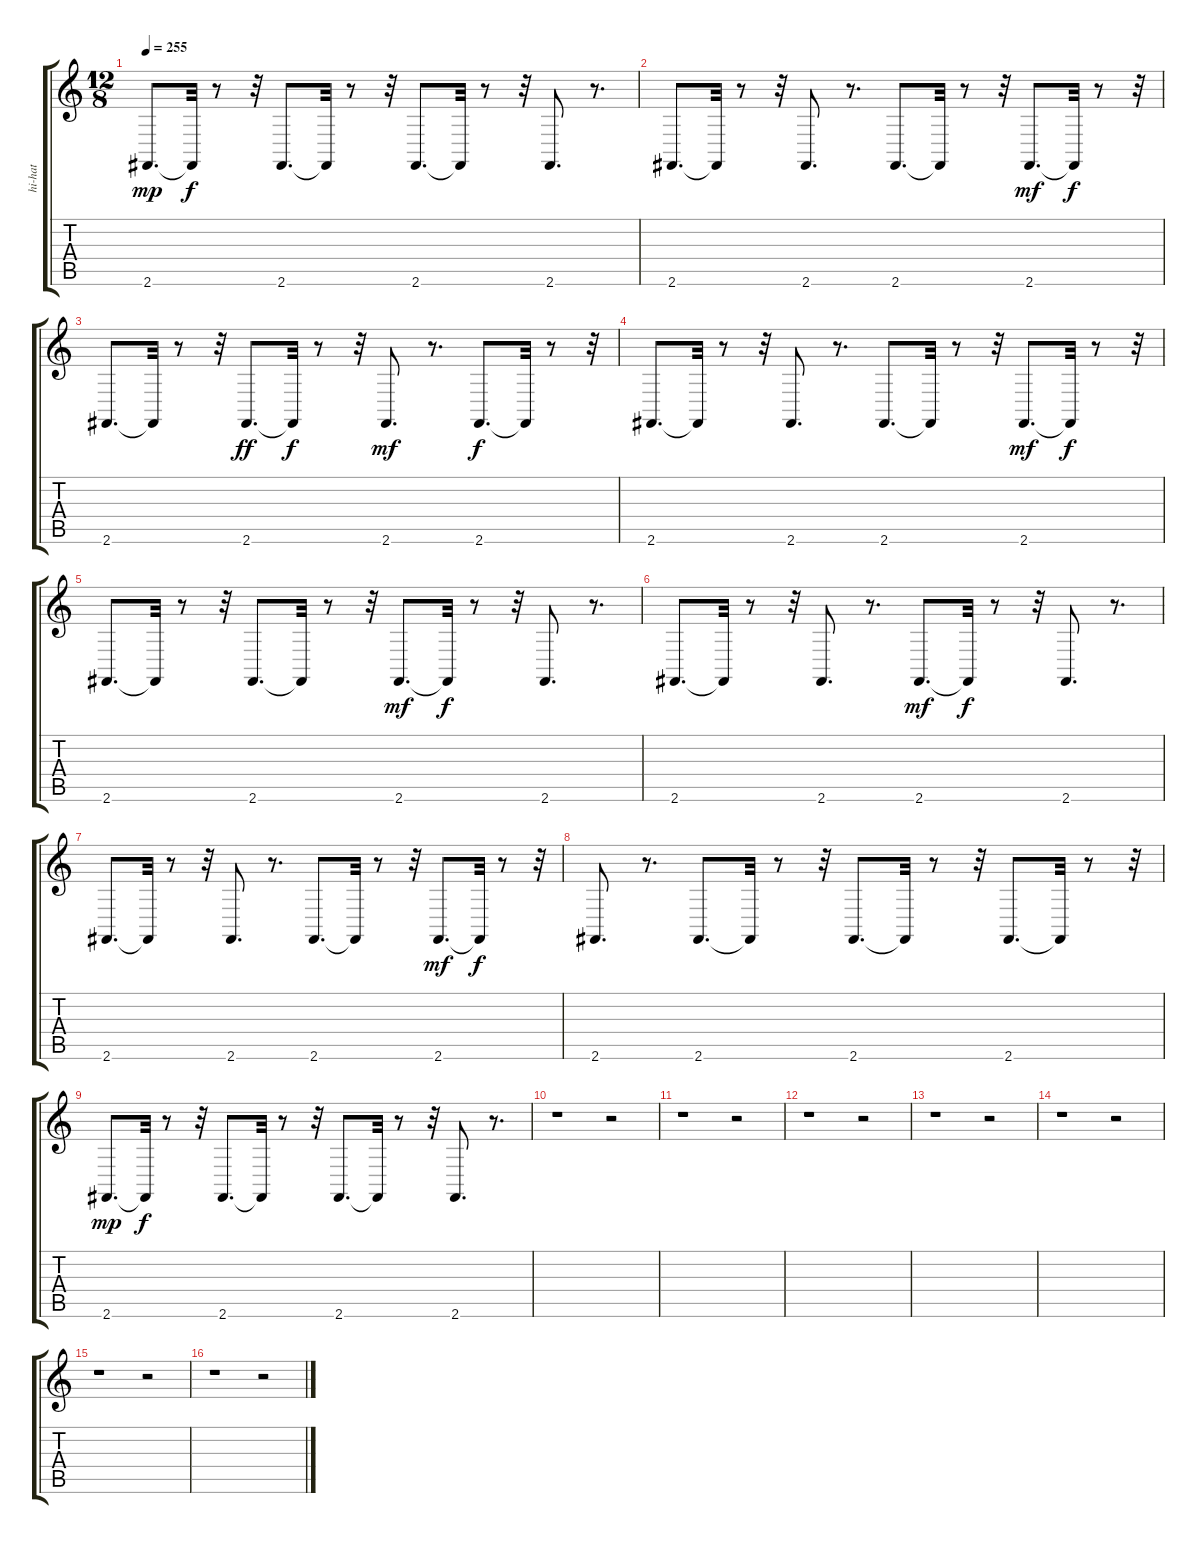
\track ("hi-hat              " "hi-hat    ") {instrument drawbarorgan}
\staff {score tabs}
\tuning (E4 B3 G3 D3 A2 E2) {hide}
\ts (12 8)
\tempo 255
\clef g2
\ks c
2.6.8{d dy mp} 2.6{t}.32{dy f} r.8 r.32 2.6.8{d} 2.6{t}.32 r.8 r.32 2.6.8{d} 2.6{t}.32 r.8 r.32 2.6.8{d} r.8{d} |
2.6.8{d} 2.6{t}.32 r.8 r.32 2.6.8{d} r.8{d} 2.6.8{d} 2.6{t}.32 r.8 r.32 2.6.8{d dy mf} 2.6{t}.32{dy f} r.8 r.32 |
2.6.8{d} 2.6{t}.32 r.8 r.32 2.6.8{d dy ff} 2.6{t}.32{dy f} r.8 r.32 2.6.8{d dy mf} r.8{d} 2.6.8{d dy f} 2.6{t}.32 r.8 r.32 |
2.6.8{d} 2.6{t}.32 r.8 r.32 2.6.8{d} r.8{d} 2.6.8{d} 2.6{t}.32 r.8 r.32 2.6.8{d dy mf} 2.6{t}.32{dy f} r.8 r.32 |
2.6.8{d} 2.6{t}.32 r.8 r.32 2.6.8{d} 2.6{t}.32 r.8 r.32 2.6.8{d dy mf} 2.6{t}.32{dy f} r.8 r.32 2.6.8{d} r.8{d} |
2.6.8{d} 2.6{t}.32 r.8 r.32 2.6.8{d} r.8{d} 2.6.8{d dy mf} 2.6{t}.32{dy f} r.8 r.32 2.6.8{d} r.8{d} |
2.6.8{d} 2.6{t}.32 r.8 r.32 2.6.8{d} r.8{d} 2.6.8{d} 2.6{t}.32 r.8 r.32 2.6.8{d dy mf} 2.6{t}.32{dy f} r.8 r.32 |
2.6.8{d} r.8{d} 2.6.8{d} 2.6{t}.32 r.8 r.32 2.6.8{d} 2.6{t}.32 r.8 r.32 2.6.8{d} 2.6{t}.32 r.8 r.32 |
2.6.8{d dy mp} 2.6{t}.32{dy f} r.8 r.32 2.6.8{d} 2.6{t}.32 r.8 r.32 2.6.8{d} 2.6{t}.32 r.8 r.32 2.6.8{d} r.8{d} |
r.1 r.2 |
r.1 r.2 |
r.1 r.2 |
r.1 r.2 |
r.1 r.2 |
r.1 r.2 |
r.1 r.2
